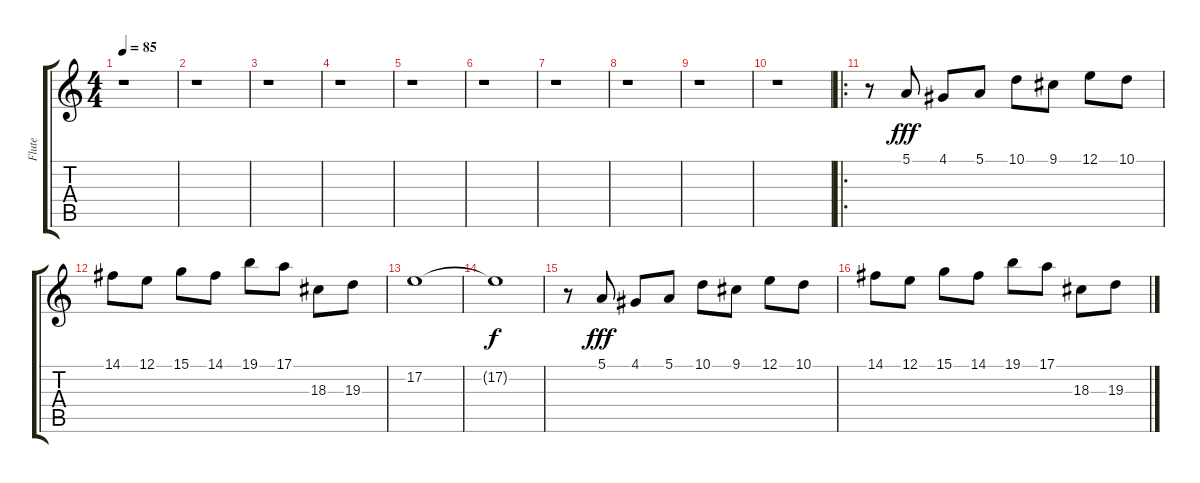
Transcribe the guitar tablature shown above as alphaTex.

\track ("Flute" "Flute") {instrument flute}
\staff {score tabs}
\tuning (E4 B3 G3 D3 A2 E2) {hide}
\ts (4 4)
\tempo 85
\clef g2
\ks c
r.1{dy fff instrument flute} |
r.1 |
r.1 |
r.1 |
r.1 |
r.1 |
r.1 |
r.1 |
r.1 |
r.1 |
\ro
r.8 5.1.8 4.1.8 5.1.8 10.1.8 9.1.8 12.1.8 10.1.8 |
14.1.8 12.1.8 15.1.8 14.1.8 19.1.8 17.1.8 18.3.8 19.3.8 |
17.2.1 |
17.2{t}.1{dy f} |
r.8 5.1.8{dy fff} 4.1.8 5.1.8 10.1.8 9.1.8 12.1.8 10.1.8 |
14.1.8 12.1.8 15.1.8 14.1.8 19.1.8 17.1.8 18.3.8 19.3.8
